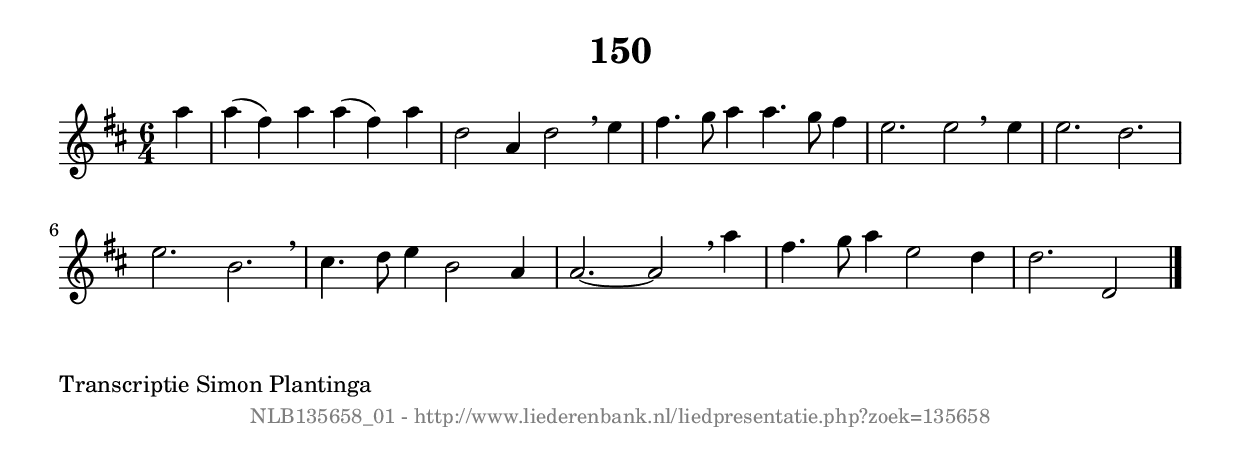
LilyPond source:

%
% produced by wce2krn 1.64 (7 June 2014)
%
\version"2.16"
#(append! paper-alist '(("long" . (cons (* 210 mm) (* 2000 mm)))))
#(set-default-paper-size "long")
sb = {\breathe}
mBreak = {\breathe }
bBreak = {\breathe }
x = {\once\override NoteHead #'style = #'cross }
gl=\glissando
itime={\override Staff.TimeSignature #'stencil = ##f }
ficta = {\once\set suggestAccidentals = ##t}
fine = {\once\override Score.RehearsalMark #'self-alignment-X = #1 \mark \markup {\italic{Fine}}}
dc = {\once\override Score.RehearsalMark #'self-alignment-X = #1 \mark \markup {\italic{D.C.}}}
dcf = {\once\override Score.RehearsalMark #'self-alignment-X = #1 \mark \markup {\italic{D.C. al Fine}}}
dcc = {\once\override Score.RehearsalMark #'self-alignment-X = #1 \mark \markup {\italic{D.C. al Coda}}}
ds = {\once\override Score.RehearsalMark #'self-alignment-X = #1 \mark \markup {\italic{D.S.}}}
dsf = {\once\override Score.RehearsalMark #'self-alignment-X = #1 \mark \markup {\italic{D.S. al Fine}}}
dsc = {\once\override Score.RehearsalMark #'self-alignment-X = #1 \mark \markup {\italic{D.S. al Coda}}}
pv = {\set Score.repeatCommands = #'((volta "1"))}
sv = {\set Score.repeatCommands = #'((volta "2"))}
tv = {\set Score.repeatCommands = #'((volta "3"))}
qv = {\set Score.repeatCommands = #'((volta "4"))}
xv = {\set Score.repeatCommands = #'((volta #f))}
\header{ tagline = ""
title = "150"
}
\score {{
\key d \major
\relative g'
{
\set melismaBusyProperties = #'()
\partial 32*8
\time 6/4
\tempo 4=120
\override Score.MetronomeMark #'transparent = ##t
\override Score.RehearsalMark #'break-visibility = #(vector #t #t #f)
a'4 | a4( fis4) a4 a4( fis4) a4 | d,2 a4 d2 \sb e4 | fis4. g8 a4 a4. g8 fis4 | e2. e2 \bar ":|:" \bBreak
e4 | e2. d2. | e2. b2. \sb | cis4. d8 e4 b2 a4 | a2.~ a2 \sb a'4 | fis4. g8 a4 e2 d4 | d2. d,2 \bar "|."
 }}
 \midi { }
 \layout {
            indent = 0.0\cm
}
}
\markup { \wordwrap-string #" 
Transcriptie Simon Plantinga
"}
\markup { \vspace #0 } \markup { \with-color #grey \fill-line { \center-column { \smaller "NLB135658_01 - http://www.liederenbank.nl/liedpresentatie.php?zoek=135658" } } }
